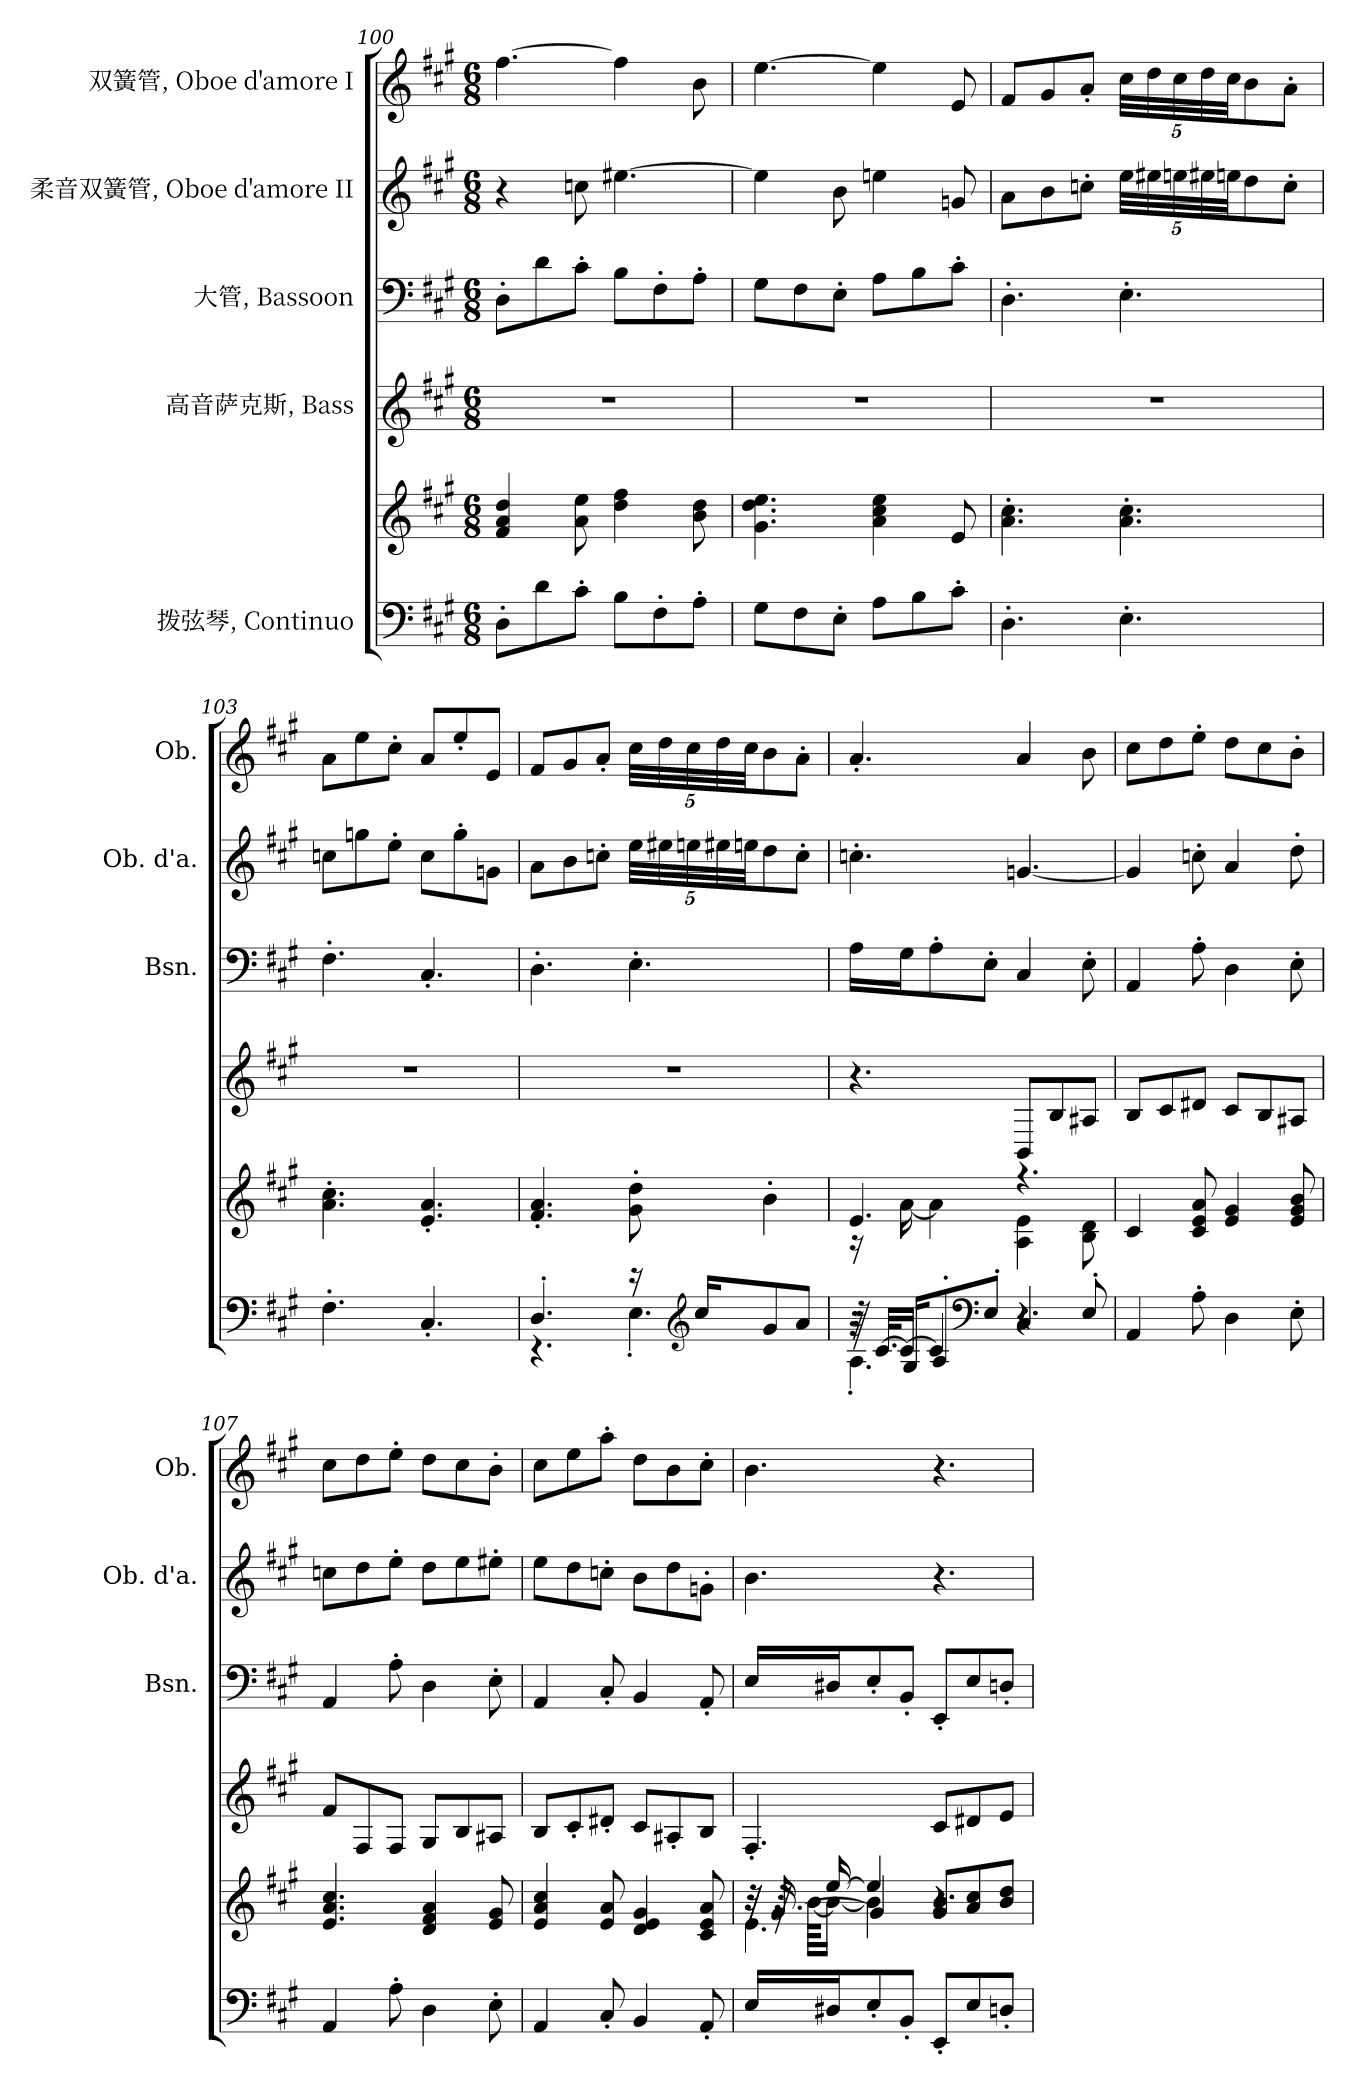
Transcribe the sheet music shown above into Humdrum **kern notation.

**kern	**kern	**kern	**kern	**kern	**kern
*part5	*part5	*part4	*part3	*part2	*part1
*staff6	*staff5	*staff4	*staff3	*staff2	*staff1
*I"拨弦琴, Continuo	*	*I"高音萨克斯, Bass	*I"大管, Bassoon	*I"柔音双簧管, Oboe d'amore II	*I"双簧管, Oboe d'amore I
*	*	*	*I'Bsn.	*I'Ob. d'a.	*I'Ob.
*clefF4	*clefG2	*clefG2	*clefF4	*clefG2	*clefG2
*	*	*ITrd1c2	*	*ITrd2c3	*
*k[f#c#g#]	*k[f#c#g#]	*k[f#]	*k[f#c#g#]	*k[f#c#g#d#a#e#]	*k[f#c#g#]
*M6/8	*M6/8	*M6/8	*M6/8	*M6/8	*M6/8
=100	=100	=100	=100	=100	=100
8D'\L	4f#/ 4a/ 4dd/	2.r	8D'\L	4r	[4.ff#\
8d\	.	.	8d\	.	.
8c#'\J	8a\ 8ee\	.	8c#'\J	8an\	.
8B\L	4dd\ 4ff#\	.	8B\L	[4.cc##X\	4ff#\]
8F#'\	.	.	8F#'\	.	.
8A'\J	8b\ 8dd\	.	8A'\J	.	8b\
=101	=101	=101	=101	=101	=101
8G#\L	4.g#\ 4.dd\ 4.ee\	2.r	8G#\L	4cc##\]	[4.ee\
8F#\	.	.	8F#\	.	.
8E'\J	.	.	8E'\J	8g#\	.
8A\L	4a\ 4cc#\ 4ee\	.	8A\L	4cc#X\	4ee\]
8B\	.	.	8B\	.	.
8c#'\J	8e/	.	8c#'\J	8en/	8e/
!!LO:PB:g=z
=102	=102	=102	=102	=102	=102
4.D'\	4.a\' 4.cc#\'	2.r	4.D'\	8f#\L	8f#/L
.	.	.	.	8g#\	8g#/
.	.	.	.	8an'\J	8a'/J
*	*	*	*	*Xbrackettup	*Xbrackettup
4.E'\	4.a\' 4.cc#\'	.	4.E'\	40cc#\LLL	40cc#\LLL
.	.	.	.	40cc##X\	40dd\
.	.	.	.	40cc#X\	40cc#\
.	.	.	.	40cc##X\	40dd\
.	.	.	.	40cc#X\JJ	40cc#\JJ
.	.	.	.	8b\	8b\
.	.	.	.	8a'\J	8a'\J
=103	=103	=103	=103	=103	=103
4.F#'\	4.a\' 4.cc#\'	2.r	4.F#'\	8an\L	8a\L
.	.	.	.	8een\	8ee\
.	.	.	.	8cc#'\J	8cc#'\J
4.C#'/	4.e/' 4.a/'	.	4.C#'/	8a\L	8a/L
.	.	.	.	8ee'\	8ee'/
.	.	.	.	8en\J	8e/J
=104	=104	=104	=104	=104	=104
*^	*	*	*	*	*
4.D'/	4.r	4.f#/' 4.a/'	2.r	4.D'\	8f#\L	8f#/L
.	.	.	.	.	8g#\	8g#/
.	.	.	.	.	8an'\J	8a'/J
16r	4.E'\	8g#\' 8dd\'	.	4.E'\	40cc#\LLL	40cc#\LLL
.	.	.	.	.	40cc##X\	40dd\
.	.	.	.	.	40cc#X\	40cc#\
*clefG2	*	*	*	*	*	*
16cc#/KL	.	.	.	.	.	.
.	.	.	.	.	40cc##X\	40dd\
.	.	.	.	.	40cc#X\JJ	40cc#\JJ
8g#/	.	4b'\	.	.	8b\	8b\
8a/J	.	.	.	.	8a'\J	8a'\J
*v	*v	*	*	*	*	*
!!LO:LB:g=z
=105	=105	=105	=105	=105	=105
*	*	*	*	*	*MM90
*^	*^	*	*	*	*
*	*^	*	*	*	*	*	*
64r	4.A'\	16r	4.e/	16r	4.r	16A\LL	4.an'\	4.a'/
[32.c#/KLL	.	.	.	.	.	.	.	.
16c#/JJ_	.	16G#/KL	.	[16a\	.	16G#\J	.	.
4c#/]	.	8A'/	.	4a\]	.	8A'\	.	.
*clefF4	*	*	*	*	*	*	*	*
.	.	8E'/J	.	.	.	8E'\J	.	.
4.r	4.r	4C#/	4.r	4A\ 4e\	8AA/L	4C#/	[4.en/	4a/
.	.	.	.	.	8A/	.	.	.
.	.	8E'/	.	8B\ 8d\	8G#X/J	8E'\	.	8b\
*v	*v	*v	*	*	*	*	*	*
*	*v	*v	*	*	*	*
=106	=106	=106	=106	=106	=106
4AA/	4c#/	8A/L	4AA/	4e/]	8cc#\L
.	.	8B/	.	.	8dd\
8A'\	8c#/ 8e/ 8a/	8c#X/J	8A'\	8an'\	8ee'\J
4D\	4e/ 4g#/	8B/L	4D\	4f#/	8dd\L
.	.	8A/	.	.	8cc#\
8E'\	8e/ 8g#/ 8b/	8G#X/J	8E'\	8b'\	8b'\J
=107	=107	=107	=107	=107	=107
4AA/	4.e/ 4.a/ 4.cc#/	8e/L	4AA/	8an\L	8cc#\L
.	.	8E/	.	8b\	8dd\
8A'\	.	8E/J	8A'\	8cc#'\J	8ee'\J
4D\	4d/ 4f#/ 4a/	8F#/L	4D\	8b\L	8dd\L
.	.	8A/	.	8cc#\	8cc#\
8E'\	8e/ 8g#/	8G#X/J	8E'\	8cc##X'\J	8b'\J
!!LO:PB:g=z
=108	=108	=108	=108	=108	=108
4AA/	4e/ 4a/ 4cc#/	8A/L	4AA/	8cc#\L	8cc#\L
.	.	8B'/	.	8b\	8ee\
8C#'/	8e/ 8a/	8c#X'/J	8C#'/	8an'\J	8aa'\J
4BB/	4d/ 4e/ 4g#/	8B/L	4BB/	8g#\L	8dd\L
.	.	8G#X'/	.	8b\	8b\
8AA'/	8c#/ 8e/ 8a/	8A/J	8AA'/	8en'\J	8cc#'\J
=109	=109	=109	=109	=109	=109
*	*^	*	*	*	*
*	*	*^	*	*	*	*
*	*	*	*^	*	*	*	*
16E/LL	16r	32r	32r	4.e\	4.E'/	16E/LL	4.g#\	4.b\
.	.	64r	[16.g#/	.	.	.	.	.
.	.	[64b\KKLL	.	.	.	.	.	.
16D#X/J	[16ee/	16b\JJ_	.	.	.	16D#X/J	.	.
8E'/	4ee/]	4b\]	4g#/]	.	.	8E'/	.	.
8BB'/J	.	.	.	.	.	8BB'/J	.	.
8EE'/L	8g#/ 8b/L	4.r	4.r	4.r	8B/L	8EE'/L	4.r	4.r
8E/	8a/ 8cc#/	.	.	.	8c#X/	8E/	.	.
8Dn'/J	8b/ 8dd/J	.	.	.	8d/J	8Dn'/J	.	.
*	*v	*v	*v	*v	*	*	*	*
=	=	=	=	=	=
*-	*-	*-	*-	*-	*-
